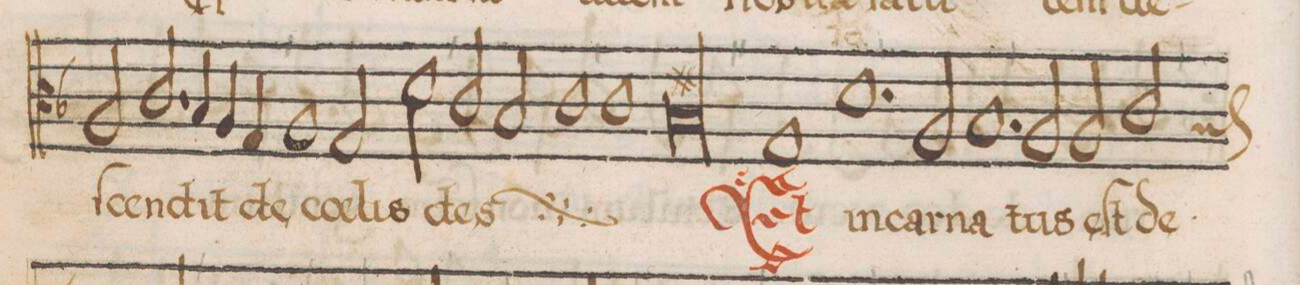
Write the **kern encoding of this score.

**kern	**text
*I"TENOR	*
*clefC3	*
*k[b-]	*
*met(C|)	*
*M2/1	*
2A/	-ſcen-
2.c/	.
4B-/	-dit
4A/	.
4G/	de
=63	=63
1A/	coe-
2G/	-lis
2d\	des-
=64	=64
*	*ij
2c/	-cen-
2B-/	-dit
1c\	de
=65	=65
1c\	coe-
[1Bnl/;	-lis
*	*Xij
=66	=66
0B]	.
=67	=67
1G/	Et
1.d\	in-
=68	=68
2A/	-car-
1.B-/	-na-
=69	=69
2A/	-tus
2A/	eſt
*custos:B-	*
2c/	de
=70	=70
*-	*-
